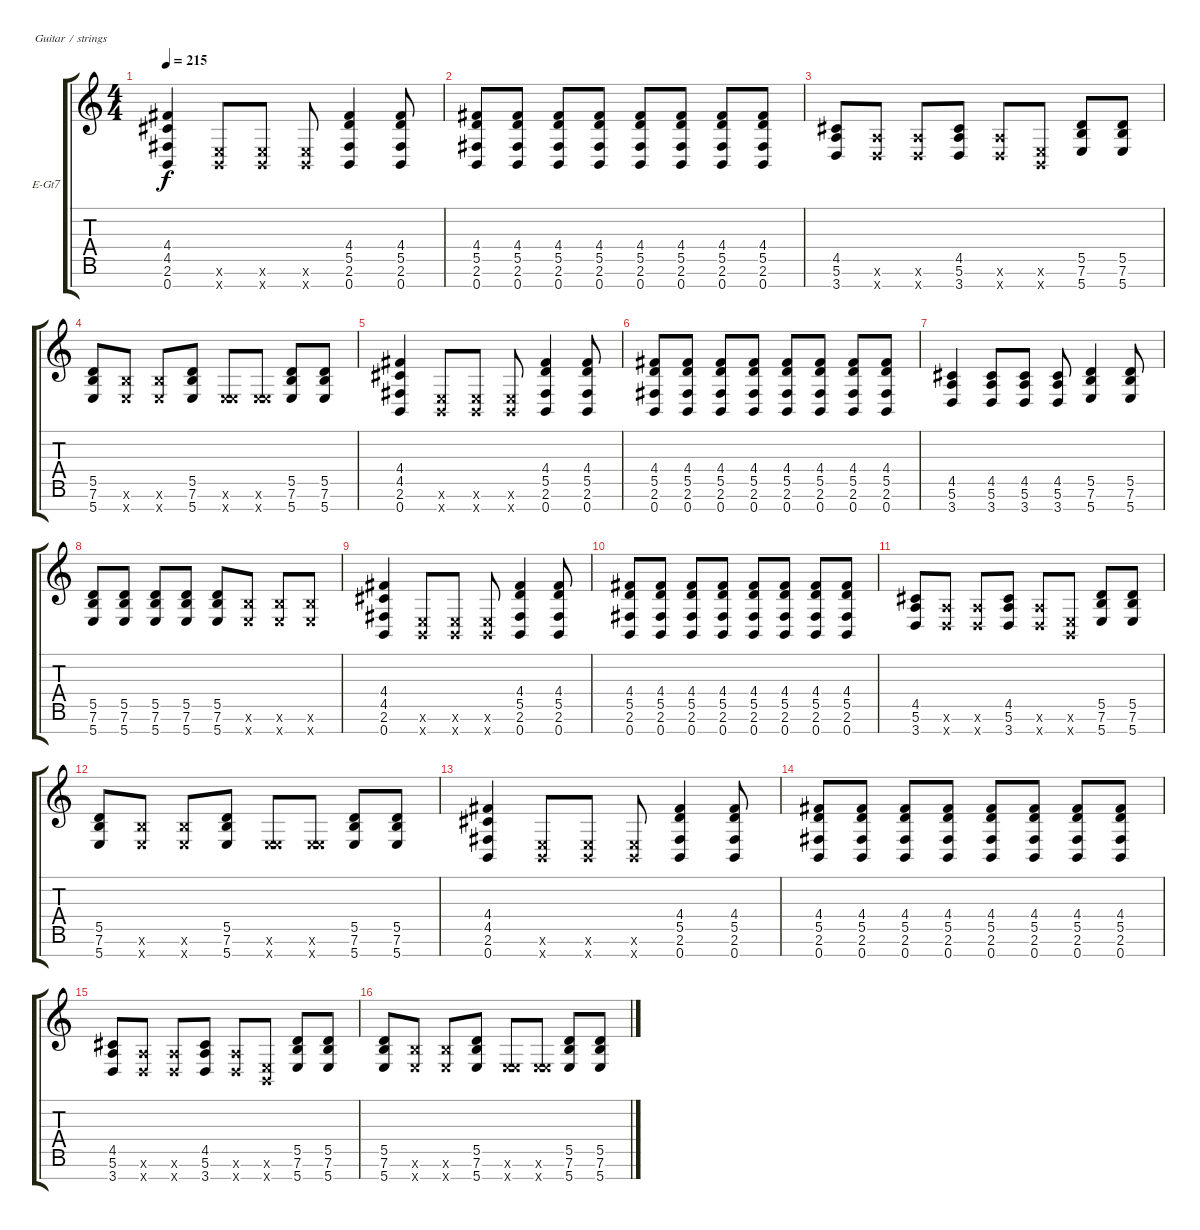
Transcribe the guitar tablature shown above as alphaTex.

\defaultSystemsLayout 4
\bracketExtendMode groupsimilarinstruments
\firstSystemTrackNameOrientation horizontal
\otherSystemsTrackNameOrientation horizontal
\track ("Benji" "E-Gt7") {instrument distortionguitar}
\staff {score tabs}
\tuning (E4 B3 G3 D3 A2 E2 B1)
\ts (4 4)
\tempo 215
\clef g2
\ks c
(4.4 4.5 2.6 0.7).4{dy f} (0.6{x} 0.7{x}).8 (0.6{x} 0.7{x}).8 (0.6{x} 0.7{x}).8 (4.4 5.5 2.6 0.7).4 (4.4 5.5 2.6 0.7).8 |
(4.4 5.5 2.6 0.7).8 (4.4 5.5 2.6 0.7).8 (4.4 5.5 2.6 0.7).8 (4.4 5.5 2.6 0.7).8 (4.4 5.5 2.6 0.7).8 (4.4 5.5 2.6 0.7).8 (4.4 5.5 2.6 0.7).8 (4.4 5.5 2.6 0.7).8 |
(4.5 5.6 3.7).8 (5.6{x} 3.7{x}).8 (5.6{x} 3.7{x}).8 (4.5 5.6 3.7).8 (5.6{x} 3.7{x}).8 (0.6{x} 0.7{x}).8 (5.5 7.6 5.7).8 (5.5 7.6 5.7).8 |
(5.5 7.6 5.7).8 (7.6{x} 5.7{x}).8 (7.6{x} 5.7{x}).8 (5.5 7.6 5.7).8 (0.6{x} 5.7{x}).8 (0.6{x} 5.7{x}).8 (5.5 7.6 5.7).8 (5.5 7.6 5.7).8 |
(4.4 4.5 2.6 0.7).4 (0.6{x} 0.7{x}).8 (0.6{x} 0.7{x}).8 (0.6{x} 0.7{x}).8 (4.4 5.5 2.6 0.7).4 (4.4 5.5 2.6 0.7).8 |
(4.4 5.5 2.6 0.7).8 (4.4 5.5 2.6 0.7).8 (4.4 5.5 2.6 0.7).8 (4.4 5.5 2.6 0.7).8 (4.4 5.5 2.6 0.7).8 (4.4 5.5 2.6 0.7).8 (4.4 5.5 2.6 0.7).8 (4.4 5.5 2.6 0.7).8 |
(4.5 5.6 3.7).4 (4.5 5.6 3.7).8 (4.5 5.6 3.7).8 (4.5 5.6 3.7).8 (5.5 7.6 5.7).4 (5.5 7.6 5.7).8 |
(5.5 7.6 5.7).8 (5.5 7.6 5.7).8 (5.5 7.6 5.7).8 (5.5 7.6 5.7).8 (5.5 7.6 5.7).8 (7.6{x} 5.7{x}).8 (7.6{x} 5.7{x}).8 (7.6{x} 5.7{x}).8 |
(4.4 4.5 2.6 0.7).4 (0.6{x} 0.7{x}).8 (0.6{x} 0.7{x}).8 (0.6{x} 0.7{x}).8 (4.4 5.5 2.6 0.7).4 (4.4 5.5 2.6 0.7).8 |
(4.4 5.5 2.6 0.7).8 (4.4 5.5 2.6 0.7).8 (4.4 5.5 2.6 0.7).8 (4.4 5.5 2.6 0.7).8 (4.4 5.5 2.6 0.7).8 (4.4 5.5 2.6 0.7).8 (4.4 5.5 2.6 0.7).8 (4.4 5.5 2.6 0.7).8 |
(4.5 5.6 3.7).8 (5.6{x} 3.7{x}).8 (5.6{x} 3.7{x}).8 (4.5 5.6 3.7).8 (5.6{x} 3.7{x}).8 (0.6{x} 0.7{x}).8 (5.5 7.6 5.7).8 (5.5 7.6 5.7).8 |
(5.5 7.6 5.7).8 (7.6{x} 5.7{x}).8 (7.6{x} 5.7{x}).8 (5.5 7.6 5.7).8 (0.6{x} 5.7{x}).8 (0.6{x} 5.7{x}).8 (5.5 7.6 5.7).8 (5.5 7.6 5.7).8 |
(4.4 4.5 2.6 0.7).4 (0.6{x} 0.7{x}).8 (0.6{x} 0.7{x}).8 (0.6{x} 0.7{x}).8 (4.4 5.5 2.6 0.7).4 (4.4 5.5 2.6 0.7).8 |
(4.4 5.5 2.6 0.7).8 (4.4 5.5 2.6 0.7).8 (4.4 5.5 2.6 0.7).8 (4.4 5.5 2.6 0.7).8 (4.4 5.5 2.6 0.7).8 (4.4 5.5 2.6 0.7).8 (4.4 5.5 2.6 0.7).8 (4.4 5.5 2.6 0.7).8 |
(4.5 5.6 3.7).8 (5.6{x} 3.7{x}).8 (5.6{x} 3.7{x}).8 (4.5 5.6 3.7).8 (5.6{x} 3.7{x}).8 (0.6{x} 0.7{x}).8 (5.5 7.6 5.7).8 (5.5 7.6 5.7).8 |
(5.5 7.6 5.7).8 (7.6{x} 5.7{x}).8 (7.6{x} 5.7{x}).8 (5.5 7.6 5.7).8 (0.6{x} 5.7{x}).8 (0.6{x} 5.7{x}).8 (5.5 7.6 5.7).8 (5.5 7.6 5.7).8
